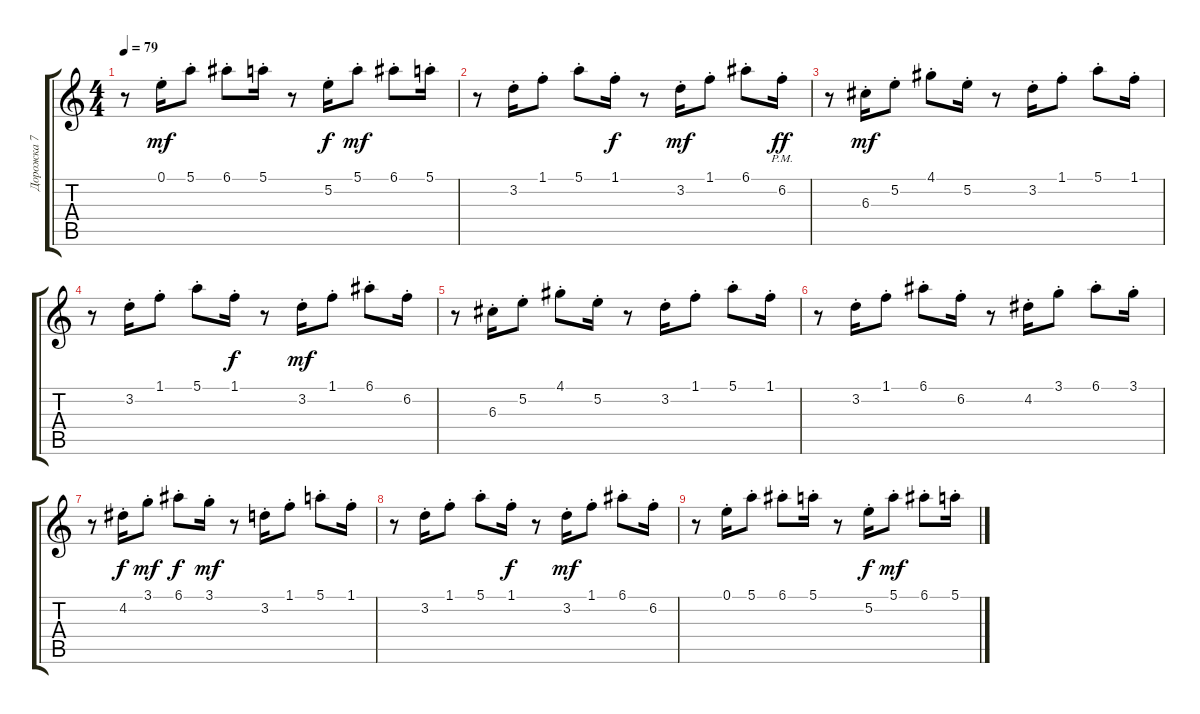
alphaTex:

\track ("Дорожка 7" "Дорожка 7") {instrument synthbass1}
\staff {score tabs}
\tuning (E4 B3 G3 D3 A2 E2) {hide}
\ts (4 4)
\tempo 79
\clef g2
\ks c
r.8{dy mf} 0.1{st}.16 5.1{st}.8 6.1{st}.8 5.1{st}.16 r.8 5.2{st}.16{dy f} 5.1{st}.8{dy mf} 6.1{st}.8 5.1{st}.16 |
r.8 3.2{st}.16 1.1{st}.8 5.1{st}.8 1.1{st}.16{dy f} r.8 3.2{st}.16{dy mf} 1.1{st}.8 6.1{st}.8 6.2{pm st}.16{dy ff} |
r.8 6.3{st}.16{dy mf} 5.2{st}.8 4.1{st}.8 5.2{st}.16 r.8 3.2{st}.16 1.1{st}.8 5.1{st}.8 1.1{st}.16 |
r.8 3.2{st}.16 1.1{st}.8 5.1{st}.8 1.1{st}.16{dy f} r.8 3.2{st}.16{dy mf} 1.1{st}.8 6.1{st}.8 6.2{st}.16 |
r.8 6.3{st}.16 5.2{st}.8 4.1{st}.8 5.2{st}.16 r.8 3.2{st}.16 1.1{st}.8 5.1{st}.8 1.1{st}.16 |
r.8 3.2{st}.16 1.1{st}.8 6.1{st}.8 6.2{st}.16 r.8 4.2{st}.16 3.1{st}.8 6.1{st}.8 3.1{st}.16 |
r.8 4.2{st}.16{dy f} 3.1{st}.8{dy mf} 6.1{st}.8{dy f} 3.1{st}.16{dy mf} r.8 3.2{st}.16 1.1{st}.8 5.1{st}.8 1.1{st}.16 |
r.8 3.2{st}.16 1.1{st}.8 5.1{st}.8 1.1{st}.16{dy f} r.8 3.2{st}.16{dy mf} 1.1{st}.8 6.1{st}.8 6.2{st}.16 |
r.8 0.1{st}.16 5.1{st}.8 6.1{st}.8 5.1{st}.16 r.8 5.2{st}.16{dy f} 5.1{st}.8{dy mf} 6.1{st}.8 5.1{st}.16
